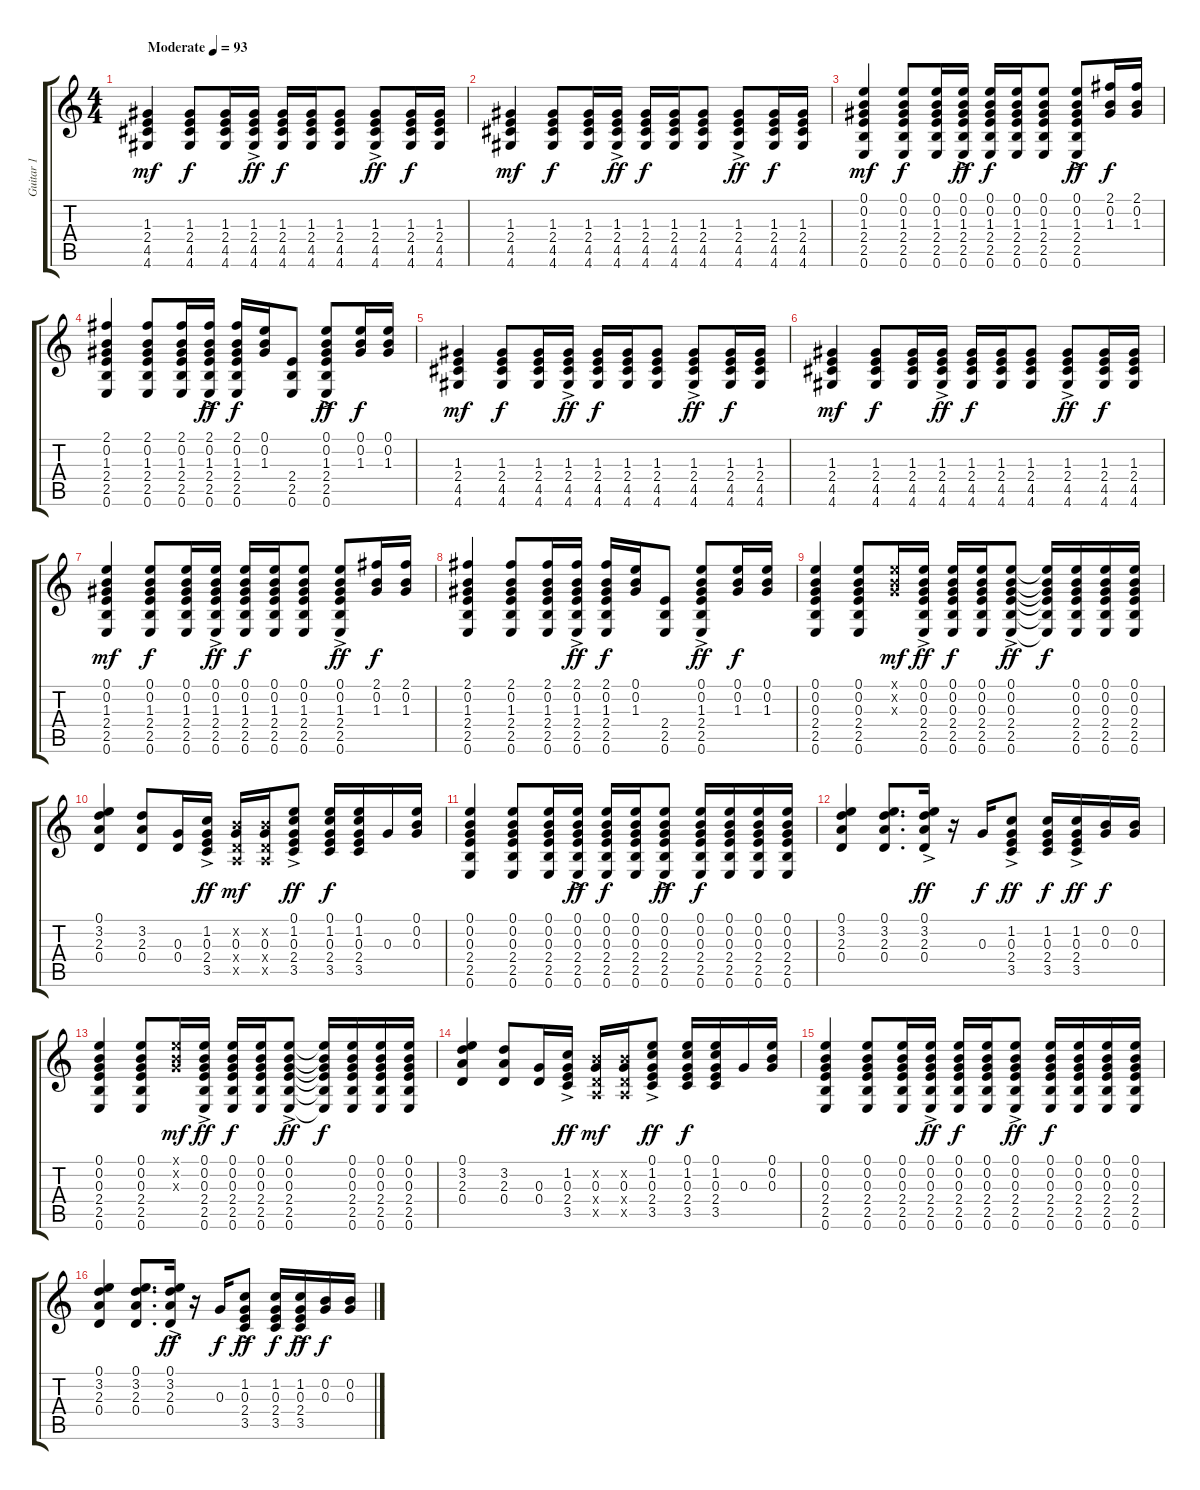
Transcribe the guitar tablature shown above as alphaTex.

\track ("Guitar 1" "Guitar 1") {instrument acousticguitarsteel}
\staff {score tabs}
\tuning (E4 B3 G3 D3 A2 E2) {hide}
\ts (4 4)
\tempo (93 "Moderate")
\clef g2
\ks c
(1.3 2.4 4.5 4.6).4{dy mf instrument acousticguitarsteel} (1.3 2.4 4.5 4.6).8{dy f} (1.3 2.4 4.5 4.6).16 (1.3 2.4 4.5 4.6{ac}).16{dy ff} (1.3 2.4 4.5 4.6).16{dy f} (1.3 2.4 4.5 4.6).16 (1.3 2.4 4.5 4.6).8 (1.3 2.4 4.5 4.6{ac}).8{dy ff} (1.3 2.4 4.5 4.6).16{dy f} (1.3 2.4 4.5 4.6).16 |
(1.3 2.4 4.5 4.6).4{dy mf} (1.3 2.4 4.5 4.6).8{dy f} (1.3 2.4 4.5 4.6).16 (1.3 2.4 4.5 4.6{ac}).16{dy ff} (1.3 2.4 4.5 4.6).16{dy f} (1.3 2.4 4.5 4.6).16 (1.3 2.4 4.5 4.6).8 (1.3 2.4 4.5 4.6{ac}).8{dy ff} (1.3 2.4 4.5 4.6).16{dy f} (1.3 2.4 4.5 4.6).16 |
(0.1 0.2 1.3 2.4 2.5 0.6).4{dy mf} (0.1 0.2 1.3 2.4 2.5 0.6).8{dy f} (0.1 0.2 1.3 2.4 2.5 0.6).16 (0.1 0.2 1.3 2.4 2.5 0.6{ac}).16{dy ff} (0.1 0.2 1.3 2.4 2.5 0.6).16{dy f} (0.1 0.2 1.3 2.4 2.5 0.6).16 (0.1 0.2 1.3 2.4 2.5 0.6).8 (0.1 0.2 1.3 2.4 2.5 0.6{ac}).8{dy ff} (2.1 0.2 1.3).16{dy f} (2.1 0.2 1.3).16 |
(2.1 0.2 1.3 2.4 2.5 0.6).4 (2.1 0.2 1.3 2.4 2.5 0.6).8 (2.1 0.2 1.3 2.4 2.5 0.6).16 (2.1 0.2 1.3 2.4 2.5 0.6{ac}).16{dy ff} (2.1 0.2 1.3 2.4 2.5 0.6).16{dy f} (0.1 0.2 1.3).16 (2.4 2.5 0.6).8 (0.1{ac} 0.2 1.3 2.4 2.5 0.6).8{dy ff} (0.1 0.2 1.3).16{dy f} (0.1 0.2 1.3).16 |
(1.3 2.4 4.5 4.6).4{dy mf} (1.3 2.4 4.5 4.6).8{dy f} (1.3 2.4 4.5 4.6).16 (1.3 2.4 4.5 4.6{ac}).16{dy ff} (1.3 2.4 4.5 4.6).16{dy f} (1.3 2.4 4.5 4.6).16 (1.3 2.4 4.5 4.6).8 (1.3 2.4 4.5 4.6{ac}).8{dy ff} (1.3 2.4 4.5 4.6).16{dy f} (1.3 2.4 4.5 4.6).16 |
(1.3 2.4 4.5 4.6).4{dy mf} (1.3 2.4 4.5 4.6).8{dy f} (1.3 2.4 4.5 4.6).16 (1.3 2.4 4.5 4.6{ac}).16{dy ff} (1.3 2.4 4.5 4.6).16{dy f} (1.3 2.4 4.5 4.6).16 (1.3 2.4 4.5 4.6).8 (1.3 2.4 4.5 4.6{ac}).8{dy ff} (1.3 2.4 4.5 4.6).16{dy f} (1.3 2.4 4.5 4.6).16 |
(0.1 0.2 1.3 2.4 2.5 0.6).4{dy mf} (0.1 0.2 1.3 2.4 2.5 0.6).8{dy f} (0.1 0.2 1.3 2.4 2.5 0.6).16 (0.1 0.2 1.3 2.4 2.5 0.6{ac}).16{dy ff} (0.1 0.2 1.3 2.4 2.5 0.6).16{dy f} (0.1 0.2 1.3 2.4 2.5 0.6).16 (0.1 0.2 1.3 2.4 2.5 0.6).8 (0.1 0.2 1.3 2.4 2.5 0.6{ac}).8{dy ff} (2.1 0.2 1.3).16{dy f} (2.1 0.2 1.3).16 |
(2.1 0.2 1.3 2.4 2.5 0.6).4 (2.1 0.2 1.3 2.4 2.5 0.6).8 (2.1 0.2 1.3 2.4 2.5 0.6).16 (2.1 0.2 1.3 2.4 2.5 0.6{ac}).16{dy ff} (2.1 0.2 1.3 2.4 2.5 0.6).16{dy f} (0.1 0.2 1.3).16 (2.4 2.5 0.6).8 (0.1{ac} 0.2 1.3 2.4 2.5 0.6).8{dy ff} (0.1 0.2 1.3).16{dy f} (0.1 0.2 1.3).16 |
(0.1 0.2 0.3 2.4 2.5 0.6).4 (0.1 0.2 0.3 2.4 2.5 0.6).8 (0.1{x} 0.2{x} 0.3{x}).16{dy mf} (0.1 0.2 0.3{ac} 2.4 2.5 0.6).16{dy ff} (0.1 0.2 0.3 2.4 2.5 0.6).16{dy f} (0.1 0.2 0.3 2.4 2.5 0.6).16 (0.1{ac} 0.2 0.3 2.4 2.5 0.6).8{dy ff} (0.1{t} 0.2{t} 0.3{t} 2.4{t} 2.5{t} 0.6{t}).16{dy f} (0.1 0.2 0.3 2.4 2.5 0.6).16 (0.1 0.2 0.3 2.4 2.5 0.6).16 (0.1 0.2 0.3 2.4 2.5 0.6).16 |
(0.1 3.2 2.3 0.4).4 (3.2 2.3 0.4).8 (0.3 0.4).16 (1.2 0.3{ac} 2.4 3.5).16{dy ff} (0.2{x} 0.3 0.4{x} 0.5{x}).16{dy mf} (0.2{x} 0.3 0.4{x} 0.5{x}).16 (0.1 1.2 0.3{ac} 2.4 3.5).8{dy ff} (0.1 1.2 0.3 2.4 3.5).16{dy f} (0.1 1.2 0.3 2.4 3.5).16 0.3.16 (0.1 0.2 0.3).16 |
(0.1 0.2 0.3 2.4 2.5 0.6).4 (0.1 0.2 0.3 2.4 2.5 0.6).8 (0.1 0.2 0.3 2.4 2.5 0.6).16 (0.1{ac} 0.2 0.3 2.4 2.5 0.6).16{dy ff} (0.1 0.2 0.3 2.4 2.5 0.6).16{dy f} (0.1 0.2 0.3 2.4 2.5 0.6).16 (0.1{ac} 0.2 0.3 2.4 2.5 0.6).8{dy ff} (0.1 0.2 0.3 2.4 2.5 0.6).16{dy f} (0.1 0.2 0.3 2.4 2.5 0.6).16 (0.1 0.2 0.3 2.4 2.5 0.6).16 (0.1 0.2 0.3 2.4 2.5 0.6).16 |
(0.1 3.2 2.3 0.4).4 (0.1 3.2 2.3 0.4).8{d} (0.1{ac} 3.2 2.3 0.4).16{dy ff} r.16 0.3.16{dy f} (1.2 0.3 2.4 3.5{ac}).8{dy ff} (1.2 0.3 2.4 3.5).16{dy f} (1.2{ac} 0.3 2.4 3.5).16{dy ff} (0.2 0.3).16{dy f} (0.2 0.3).16 |
(0.1 0.2 0.3 2.4 2.5 0.6).4 (0.1 0.2 0.3 2.4 2.5 0.6).8 (0.1{x} 0.2{x} 0.3{x}).16{dy mf} (0.1 0.2 0.3{ac} 2.4 2.5 0.6).16{dy ff} (0.1 0.2 0.3 2.4 2.5 0.6).16{dy f} (0.1 0.2 0.3 2.4 2.5 0.6).16 (0.1{ac} 0.2 0.3 2.4 2.5 0.6).8{dy ff} (0.1{t} 0.2{t} 0.3{t} 2.4{t} 2.5{t} 0.6{t}).16{dy f} (0.1 0.2 0.3 2.4 2.5 0.6).16 (0.1 0.2 0.3 2.4 2.5 0.6).16 (0.1 0.2 0.3 2.4 2.5 0.6).16 |
(0.1 3.2 2.3 0.4).4 (3.2 2.3 0.4).8 (0.3 0.4).16 (1.2 0.3{ac} 2.4 3.5).16{dy ff} (0.2{x} 0.3 0.4{x} 0.5{x}).16{dy mf} (0.2{x} 0.3 0.4{x} 0.5{x}).16 (0.1 1.2 0.3{ac} 2.4 3.5).8{dy ff} (0.1 1.2 0.3 2.4 3.5).16{dy f} (0.1 1.2 0.3 2.4 3.5).16 0.3.16 (0.1 0.2 0.3).16 |
(0.1 0.2 0.3 2.4 2.5 0.6).4 (0.1 0.2 0.3 2.4 2.5 0.6).8 (0.1 0.2 0.3 2.4 2.5 0.6).16 (0.1{ac} 0.2 0.3 2.4 2.5 0.6).16{dy ff} (0.1 0.2 0.3 2.4 2.5 0.6).16{dy f} (0.1 0.2 0.3 2.4 2.5 0.6).16 (0.1{ac} 0.2 0.3 2.4 2.5 0.6).8{dy ff} (0.1 0.2 0.3 2.4 2.5 0.6).16{dy f} (0.1 0.2 0.3 2.4 2.5 0.6).16 (0.1 0.2 0.3 2.4 2.5 0.6).16 (0.1 0.2 0.3 2.4 2.5 0.6).16 |
(0.1 3.2 2.3 0.4).4 (0.1 3.2 2.3 0.4).8{d} (0.1{ac} 3.2 2.3 0.4).16{dy ff} r.16 0.3.16{dy f} (1.2 0.3 2.4 3.5{ac}).8{dy ff} (1.2 0.3 2.4 3.5).16{dy f} (1.2{ac} 0.3 2.4 3.5).16{dy ff} (0.2 0.3).16{dy f} (0.2 0.3).16
